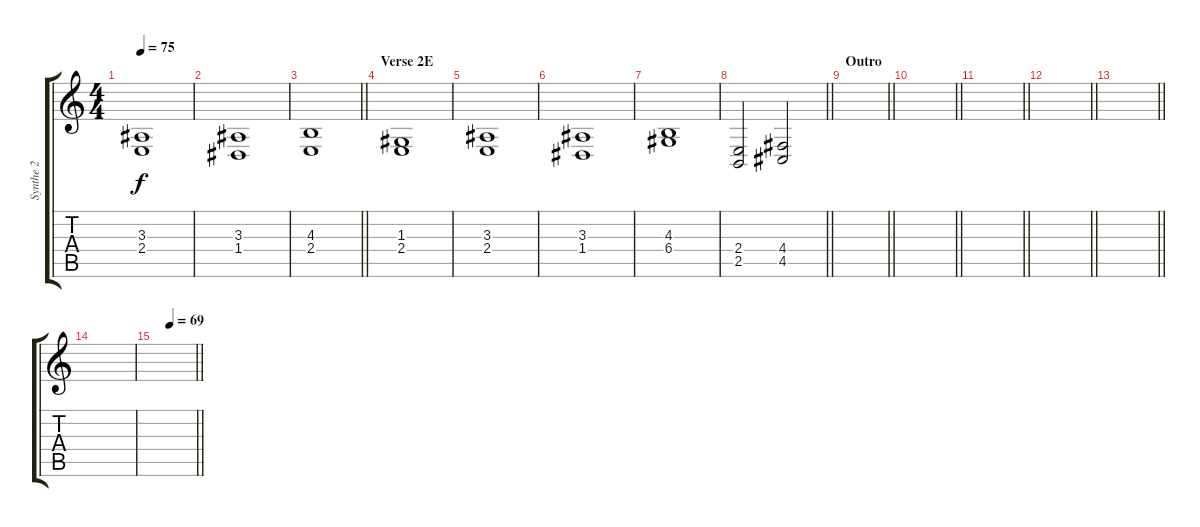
\track ("Synthe 2" "Synthe 2") {instrument churchorgan}
\staff {score tabs}
\tuning (E4 B3 G3 D3 A2 E2) {hide}
\ts (4 4)
\tempo 75
\clef g2
\ks c
(3.3 2.4).1{dy f} |
(3.3 1.4).1 |
\barLineRight lightlight
(4.3 2.4).1 |
\section ("" "Verse 2E")
(1.3 2.4).1 |
(3.3 2.4).1 |
(3.3 1.4).1 |
(4.3 6.4).1 |
\barLineRight lightlight
(2.4 2.5).2 (4.4 4.5).2 |
\section ("" "Outro")
\barLineRight lightlight
|
\barLineRight lightlight
|
\barLineRight lightlight
|
\barLineRight lightlight
|
\barLineRight lightlight
|
|
\tempo (69 0.375)
\barLineRight lightlight
